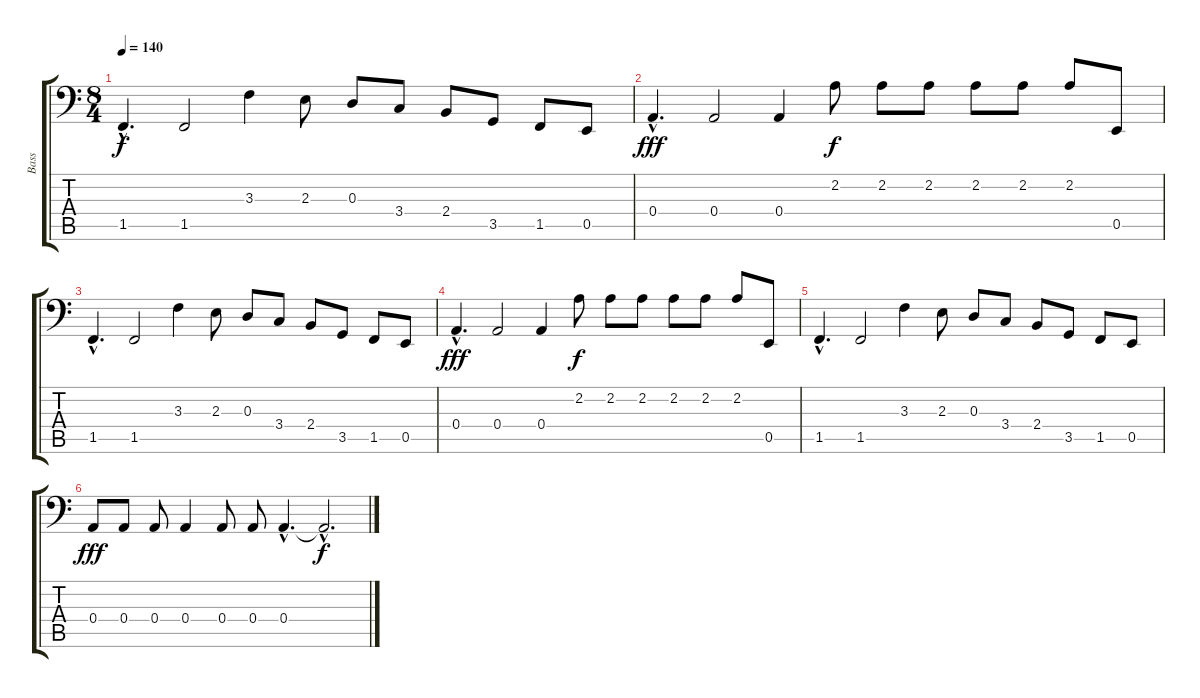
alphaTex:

\track ("Bass" "Bass") {instrument electricbassfinger}
\staff {score tabs}
\tuning (C3 G2 D2 A1 E1 B0) {hide}
\ts (8 4)
\tempo 140
\clef f4
\ks c
1.5{hac}.4{d dy f} 1.5.2 3.3.4 2.3.8 0.3.8 3.4.8 2.4.8 3.5.8 1.5.8 0.5.8 |
0.4{hac}.4{d dy fff} 0.4.2 0.4.4 2.2.8{dy f} 2.2.8 2.2.8 2.2.8 2.2.8 2.2.8 0.5.8 |
1.5{hac}.4{d} 1.5.2 3.3.4 2.3.8 0.3.8 3.4.8 2.4.8 3.5.8 1.5.8 0.5.8 |
0.4{hac}.4{d dy fff} 0.4.2 0.4.4 2.2.8{dy f} 2.2.8 2.2.8 2.2.8 2.2.8 2.2.8 0.5.8 |
1.5{hac}.4{d} 1.5.2 3.3.4 2.3.8 0.3.8 3.4.8 2.4.8 3.5.8 1.5.8 0.5.8 |
0.4.8{dy fff} 0.4.8 0.4.8 0.4.4 0.4.8 0.4.8 0.4{hac}.4{d} 0.4{hac t}.2{d dy f}
